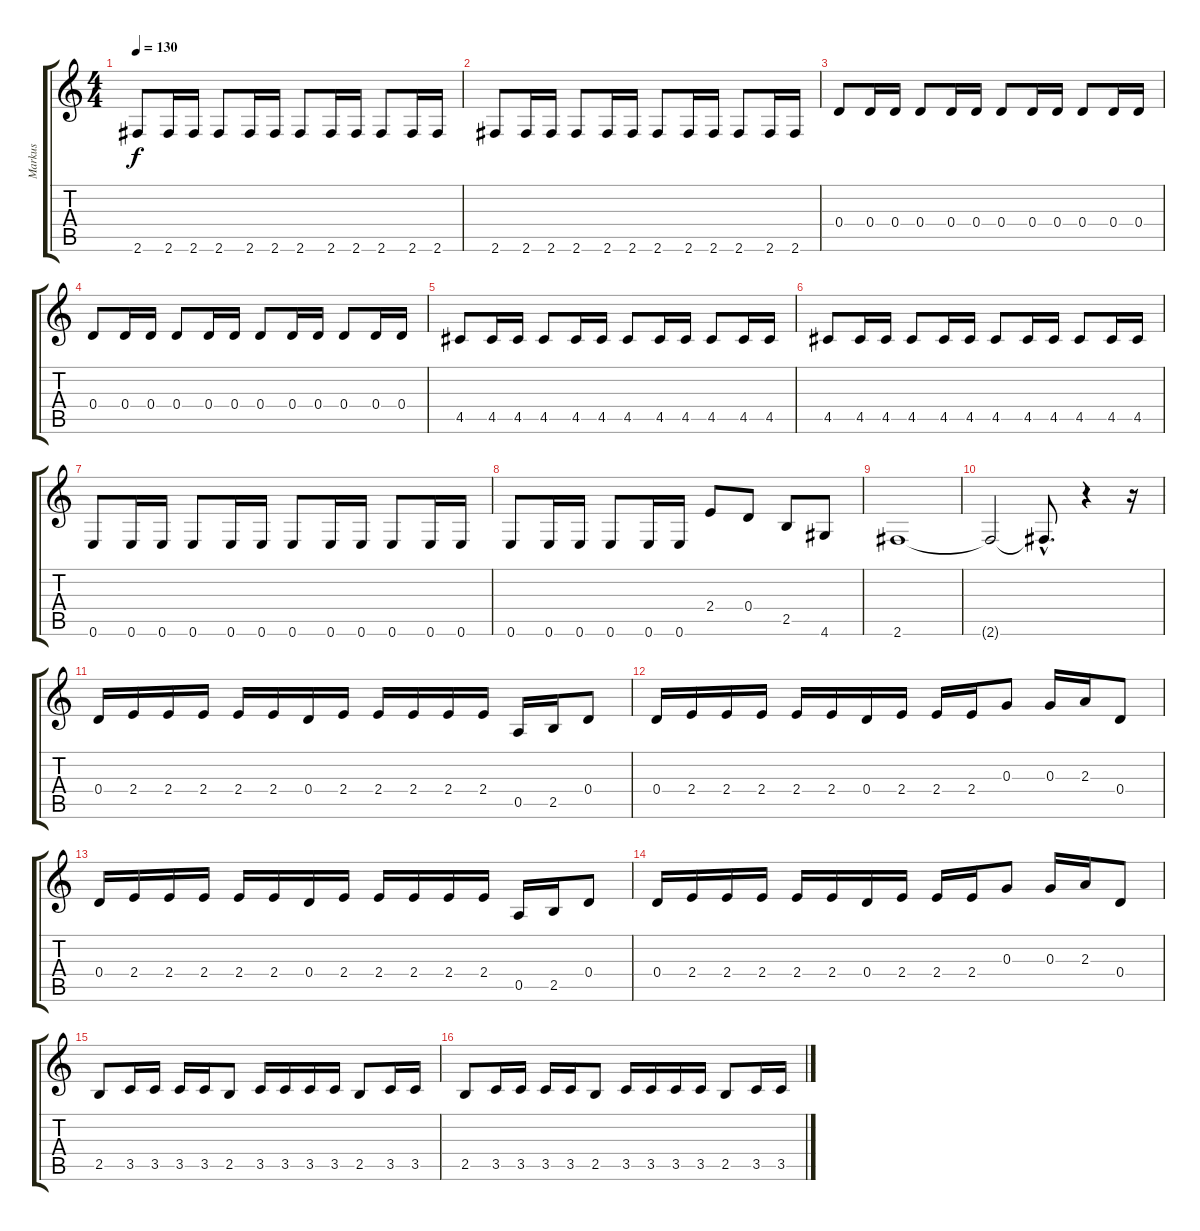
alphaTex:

\track ("Markus" "Markus") {instrument electricbassfinger}
\staff {score tabs}
\tuning (E4 B3 G3 D3 A2 E2) {hide}
\ts (4 4)
\tempo 130
\clef g2
\ks c
2.6.8{dy f} 2.6.16 2.6.16 2.6.8 2.6.16 2.6.16 2.6.8 2.6.16 2.6.16 2.6.8 2.6.16 2.6.16 |
2.6.8 2.6.16 2.6.16 2.6.8 2.6.16 2.6.16 2.6.8 2.6.16 2.6.16 2.6.8 2.6.16 2.6.16 |
0.4.8 0.4.16 0.4.16 0.4.8 0.4.16 0.4.16 0.4.8 0.4.16 0.4.16 0.4.8 0.4.16 0.4.16 |
0.4.8 0.4.16 0.4.16 0.4.8 0.4.16 0.4.16 0.4.8 0.4.16 0.4.16 0.4.8 0.4.16 0.4.16 |
4.5.8 4.5.16 4.5.16 4.5.8 4.5.16 4.5.16 4.5.8 4.5.16 4.5.16 4.5.8 4.5.16 4.5.16 |
4.5.8 4.5.16 4.5.16 4.5.8 4.5.16 4.5.16 4.5.8 4.5.16 4.5.16 4.5.8 4.5.16 4.5.16 |
0.6.8 0.6.16 0.6.16 0.6.8 0.6.16 0.6.16 0.6.8 0.6.16 0.6.16 0.6.8 0.6.16 0.6.16 |
0.6.8 0.6.16 0.6.16 0.6.8 0.6.16 0.6.16 2.4.8 0.4.8 2.5.8 4.6.8 |
2.6.1 |
2.6{t}.2 2.6{hac t}.8{d} r.4 r.16 |
0.4.16 2.4.16 2.4.16 2.4.16 2.4.16 2.4.16 0.4.16 2.4.16 2.4.16 2.4.16 2.4.16 2.4.16 0.5.16 2.5.16 0.4.8 |
0.4.16 2.4.16 2.4.16 2.4.16 2.4.16 2.4.16 0.4.16 2.4.16 2.4.16 2.4.16 0.3.8 0.3.16 2.3.16 0.4.8 |
0.4.16 2.4.16 2.4.16 2.4.16 2.4.16 2.4.16 0.4.16 2.4.16 2.4.16 2.4.16 2.4.16 2.4.16 0.5.16 2.5.16 0.4.8 |
0.4.16 2.4.16 2.4.16 2.4.16 2.4.16 2.4.16 0.4.16 2.4.16 2.4.16 2.4.16 0.3.8 0.3.16 2.3.16 0.4.8 |
2.5.8 3.5.16 3.5.16 3.5.16 3.5.16 2.5.8 3.5.16 3.5.16 3.5.16 3.5.16 2.5.8 3.5.16 3.5.16 |
2.5.8 3.5.16 3.5.16 3.5.16 3.5.16 2.5.8 3.5.16 3.5.16 3.5.16 3.5.16 2.5.8 3.5.16 3.5.16
